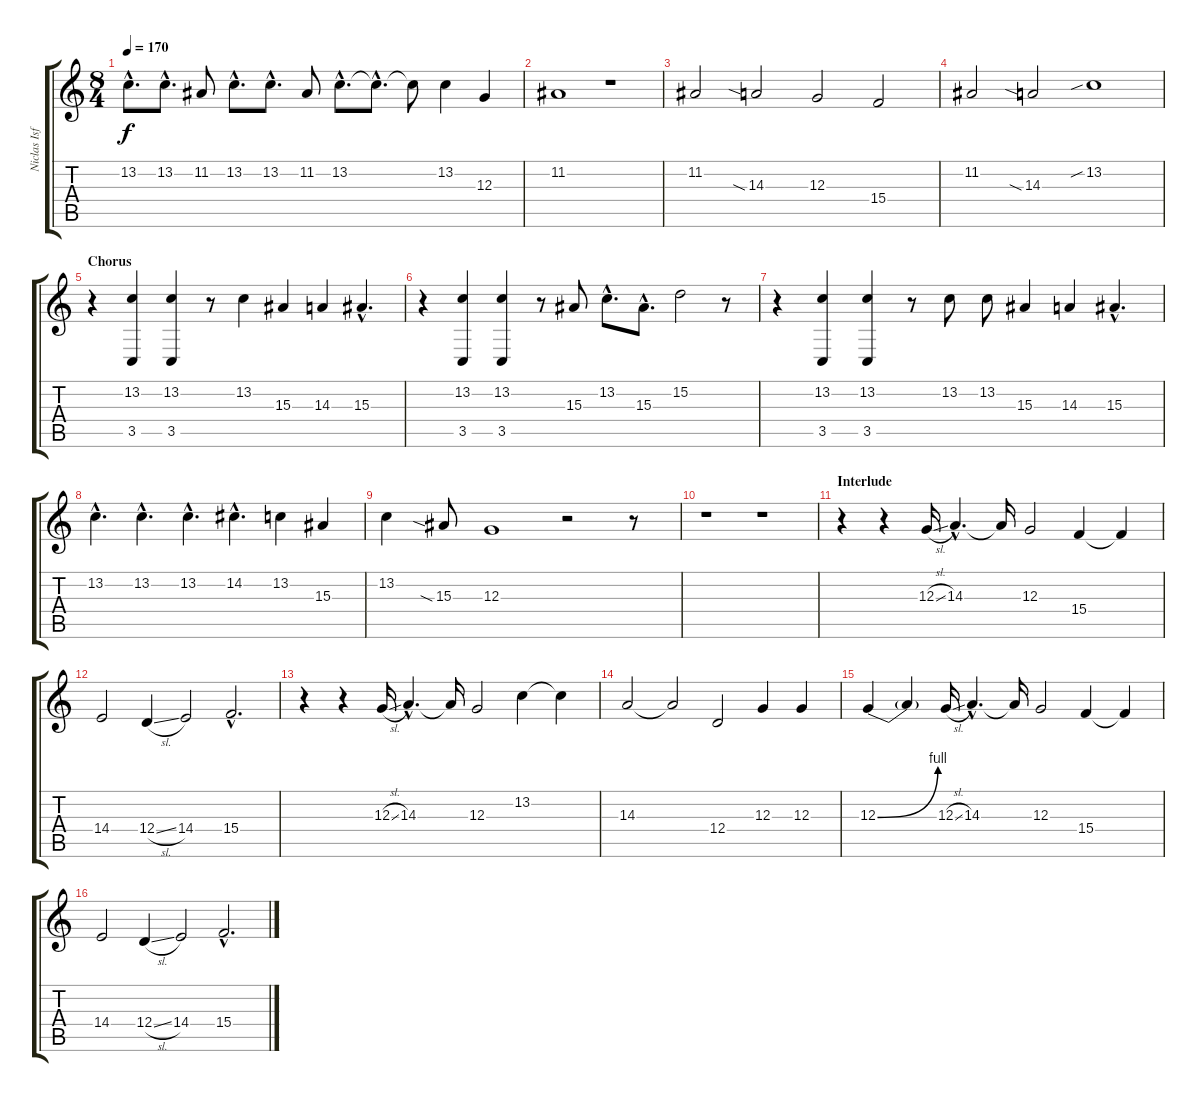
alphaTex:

\track ("Niclas Isfeldt - Vocals" "Niclas Isf") {instrument cello}
\staff {score tabs}
\tuning (E4 B3 G3 D3 A2 E2) {hide}
\ts (8 4)
\tempo 170
\clef g2
\ks c
13.2{hac}.8{d dy f} 13.2{hac}.8{d} 11.2.8 13.2{hac}.8{d} 13.2{hac}.8{d} 11.2.8 13.2{hac}.8{d} 13.2{hac t}.8{d} 13.2{t}.8 13.2.4 12.3.4 |
11.2.1 r.1 |
11.2.2 14.3{sia}.2 12.3.2 15.4.2 |
11.2.2 14.3{sia}.2 13.2{sib}.1 |
\section ("" "Chorus")
r.4 (13.2 3.5).4 (13.2 3.5).4 r.8 13.2.4 15.3.4 14.3.4 15.3{hac}.4{d} |
r.4 (13.2 3.5).4 (13.2 3.5).4 r.8 15.3.8 13.2{hac}.8{d} 15.3{hac}.8{d} 15.2.2 r.8 |
r.4 (13.2 3.5).4 (13.2 3.5).4 r.8 13.2.8 13.2.8 15.3.4 14.3.4 15.3{hac}.4{d} |
13.2{hac}.4{d} 13.2{hac}.4{d} 13.2{hac}.4{d} 14.2{hac}.4{d} 13.2.4 15.3.4 |
13.2.4 15.3{sia}.8 12.3.1 r.2 r.8 |
r.1 r.1 |
\section ("" "Interlude")
r.4 r.4 12.3{sl}.16 14.3{hac}.4{d} 14.3{t}.16 12.3.2 15.4.4 15.4{t}.4 |
14.4.2 12.4{sl}.4 14.4.2 15.4{hac}.2{d} |
r.4 r.4 12.3{sl}.16 14.3{hac}.4{d} 14.3{t}.16 12.3.2 13.2.4 13.2{t}.4 |
14.3.2 14.3{t}.2 12.4.2 12.3.4 12.3.4 |
12.3{be (bend 0 0 60 4)}.4 12.3{t}.4 12.3{sl}.16 14.3{hac}.4{d} 14.3{t}.16 12.3.2 15.4.4 15.4{t}.4 |
14.4.2 12.4{sl}.4 14.4.2 15.4{hac}.2{d}
